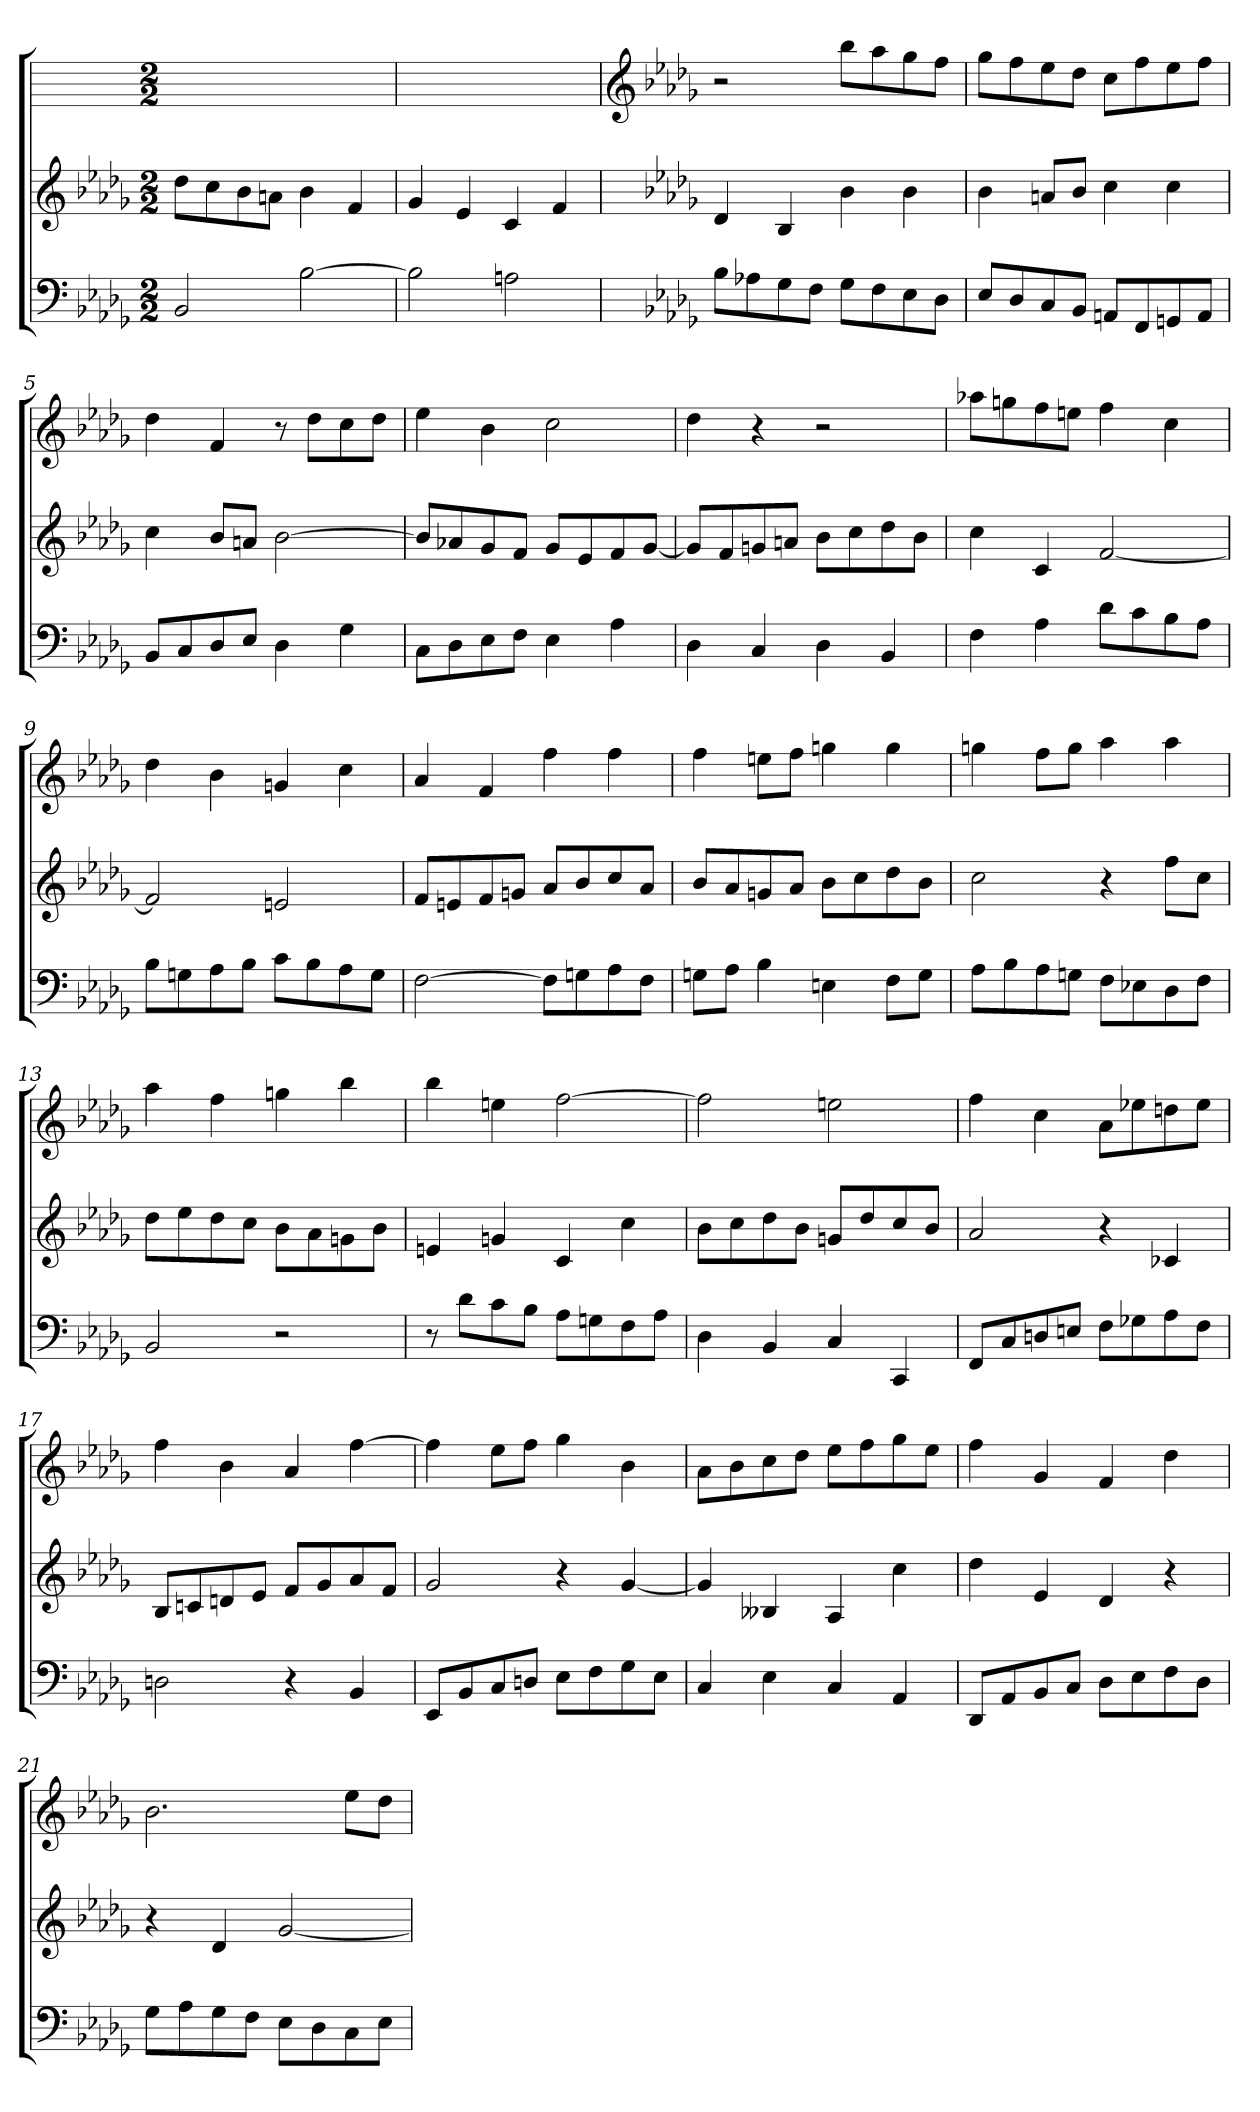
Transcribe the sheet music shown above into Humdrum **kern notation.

**kern	**kern	**kern
*part3	*part2	*part1
*staff3	*staff2	*staff1
*clefF4	*clefG2	*
*k[b-e-a-d-g-]	*k[b-e-a-d-g-]	*
*b-:	*b-:	*
*M2/2	*M2/2	*M2/2
*MM76	*MM76	*MM76
=	=	=
2BB-	8dd-\L	1ryy
.	8cc\	.
.	8b-\	.
.	8an\J	.
[2B-	4b-	.
.	4f	.
=2	=2	=2
2B-]	4g-	1ryy
.	4e-	.
2An	4c	.
.	4f	.
=3	=3	=3
*	*	*clefG2
*	*	*k[b-e-a-d-g-]
8B-\L	4d-	2r
8A-X\	.	.
8G-\	4B-	.
8F\J	.	.
8G-\L	4b-	8bb-\L
8F\	.	8aa-\
8E-\	4b-	8gg-\
8D-\J	.	8ff\J
=4	=4	=4
8E-/L	4b-	8gg-\L
8D-/	.	8ff\
8C/	8an/L	8ee-\
8BB-/J	8b-/J	8dd-\J
8AAn/L	4cc	8cc\L
8FF/	.	8ff\
8GGn/	4cc	8ee-\
8AA/J	.	8ff\J
=5	=5	=5
8BB-/L	4cc	4dd-
8C/	.	.
8D-/	8b-/L	4f
8E-/J	8an/J	.
4D-	[2b-	8r
.	.	8dd-\L
4G-	.	8cc\
.	.	8dd-\J
=6	=6	=6
8C\L	8b-/L]	4ee-
8D-\	8a-X/	.
8E-\	8g-/	4b-
8F\J	8f/J	.
4E-	8g-/L	2cc
.	8e-/	.
4A-	8f/	.
.	[8g-/J	.
=7	=7	=7
4D-	8g-/L]	4dd-
.	8f/	.
4C	8gn/	4r
.	8an/J	.
4D-	8b-\L	2r
.	8cc\	.
4BB-	8dd-\	.
.	8b-\J	.
=8	=8	=8
4F	4cc	8aa-X\L
.	.	8ggn\
4A-	4c	8ff\
.	.	8een\J
8d-\L	[2f	4ff
8c\	.	.
8B-\	.	4cc
8A-\J	.	.
=9	=9	=9
8B-\L	2f]	4dd-
8Gn\	.	.
8A-\	.	4b-
8B-\J	.	.
8c\L	2en	4gn
8B-\	.	.
8A-\	.	4cc
8G\J	.	.
=10	=10	=10
[2F	8f/L	4a-
.	8en/	.
.	8f/	4f
.	8gn/J	.
8F\L]	8a-/L	4ff
8Gn\	8b-/	.
8A-\	8cc/	4ff
8F\J	8a-/J	.
=11	=11	=11
8Gn\L	8b-/L	4ff
8A-\J	8a-/	.
4B-	8gn/	8een\L
.	8a-/J	8ff\J
4En	8b-\L	4ggn
.	8cc\	.
8F\L	8dd-\	4gg
8G\J	8b-\J	.
=12	=12	=12
8A-\L	2cc	4ggn
8B-\	.	.
8A-\	.	8ff\L
8Gn\J	.	8gg\J
8F\L	4r	4aa-
8E-X\	.	.
8D-\	8ff\L	4aa-
8F\J	8cc\J	.
=13	=13	=13
2BB-	8dd-\L	4aa-
.	8ee-\	.
.	8dd-\	4ff
.	8cc\J	.
2r	8b-\L	4ggn
.	8a-\	.
.	8gn\	4bb-
.	8b-\J	.
=14	=14	=14
8r	4en	4bb-
8d-\L	.	.
8c\	4gn	4een
8B-\J	.	.
8A-\L	4c	[2ff
8Gn\	.	.
8F\	4cc	.
8A-\J	.	.
=15	=15	=15
4D-	8b-\L	2ff]
.	8cc\	.
4BB-	8dd-\	.
.	8b-\J	.
4C	8gn/L	2een
.	8dd-/	.
4CC	8cc/	.
.	8b-/J	.
=16	=16	=16
8FF/L	2a-	4ff
8C/	.	.
8Dn/	.	4cc
8En/J	.	.
8F\L	4r	8a-\L
8G-X\	.	8ee-X\
8A-\	4c-X	8ddn\
8F\J	.	8ee-\J
=17	=17	=17
2Dn	8B-/L	4ff
.	8cn/	.
.	8dn/	4b-
.	8e-/J	.
4r	8f/L	4a-
.	8g-/	.
4BB-	8a-/	[4ff
.	8f/J	.
=18	=18	=18
8EE-/L	2g-	4ff]
8BB-/	.	.
8C/	.	8ee-\L
8Dn/J	.	8ff\J
8E-\L	4r	4gg-
8F\	.	.
8G-\	[4g-	4b-
8E-\J	.	.
=19	=19	=19
4C	4g-]	8a-\L
.	.	8b-\
4E-	4B--X	8cc\
.	.	8dd-\J
4C	4A-	8ee-\L
.	.	8ff\
4AA-	4cc	8gg-\
.	.	8ee-\J
=20	=20	=20
8DD-/L	4dd-	4ff
8AA-/	.	.
8BB-/	4e-	4g-
8C/J	.	.
8D-\L	4d-	4f
8E-\	.	.
8F\	4r	4dd-
8D-\J	.	.
=21	=21	=21
8G-\L	4r	2.b-
8A-\	.	.
8G-\	4d-	.
8F\J	.	.
8E-\L	[2g-	.
8D-\	.	.
8C\	.	8ee-\L
8E-\J	.	8dd-\J
=	=	=
*-	*-	*-
